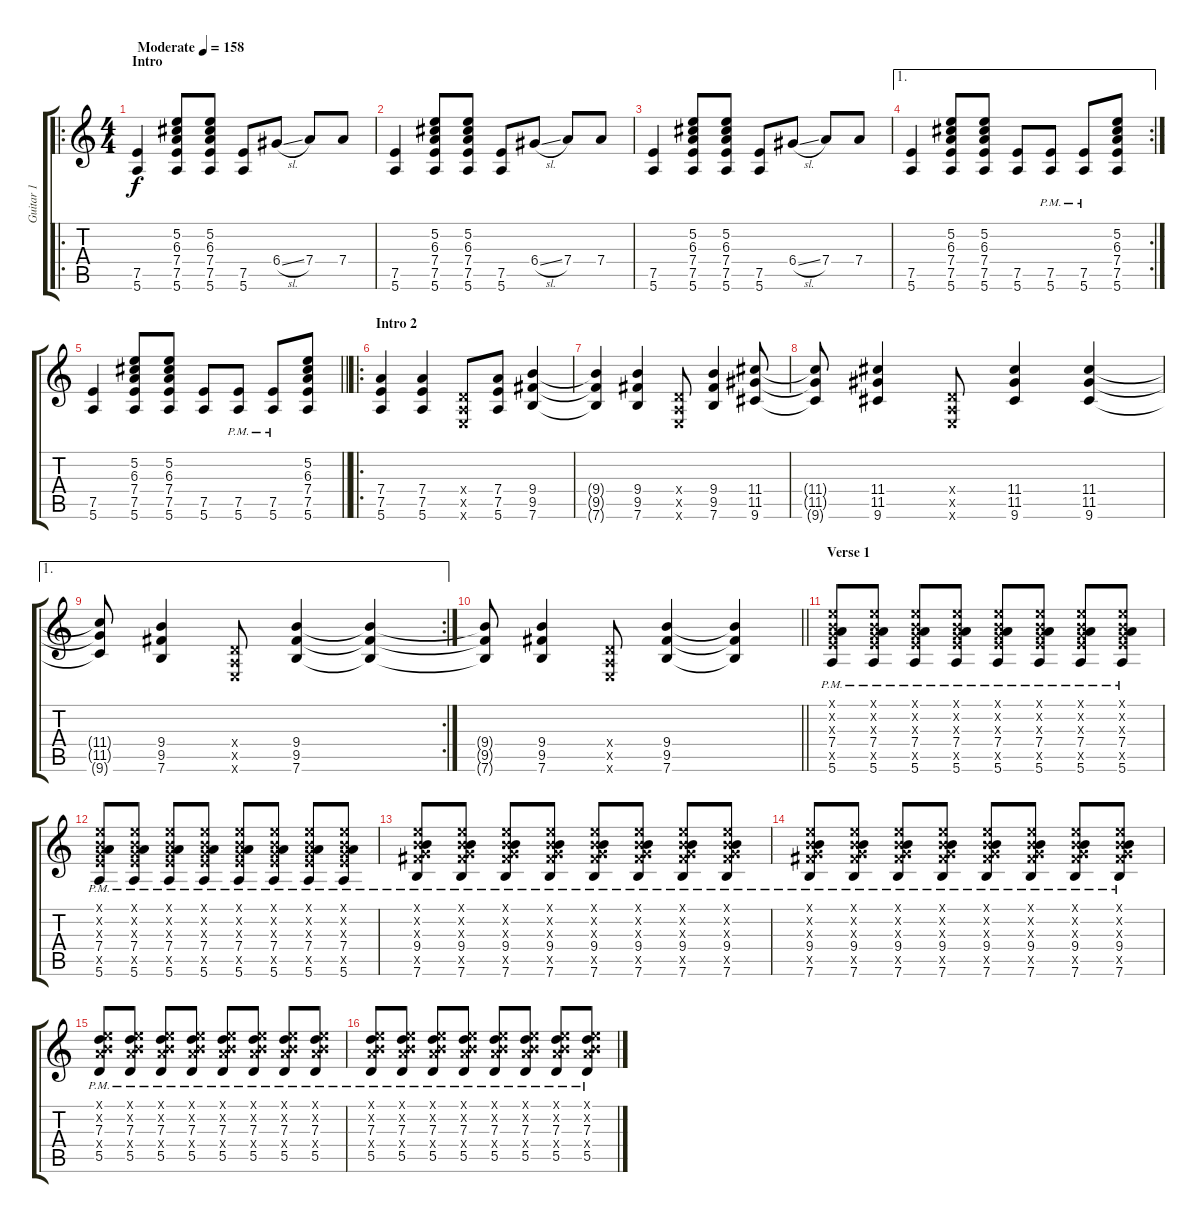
\track ("Guitar 1" "Guitar 1") {instrument distortionguitar}
\staff {score tabs}
\tuning (E4 B3 G3 D3 A2 E2) {hide}
\ro
\ts (4 4)
\section ("" "Intro")
\tempo (158 "Moderate")
\clef g2
\ks c
(7.5 5.6).4{dy f instrument distortionguitar} (5.2 6.3 7.4 7.5 5.6).8 (5.2 6.3 7.4 7.5 5.6).8 (7.5 5.6).8 6.4{sl}.8 7.4.8 7.4.8 |
(7.5 5.6).4 (5.2 6.3 7.4 7.5 5.6).8 (5.2 6.3 7.4 7.5 5.6).8 (7.5 5.6).8 6.4{sl}.8 7.4.8 7.4.8 |
(7.5 5.6).4 (5.2 6.3 7.4 7.5 5.6).8 (5.2 6.3 7.4 7.5 5.6).8 (7.5 5.6).8 6.4{sl}.8 7.4.8 7.4.8 |
\ae 1
\rc 2
(7.5 5.6).4 (5.2 6.3 7.4 7.5 5.6).8 (5.2 6.3 7.4 7.5 5.6).8 (7.5 5.6).8 (7.5{pm} 5.6{pm}).8 (7.5{pm} 5.6{pm}).8 (5.2 6.3 7.4 7.5 5.6).8 |
\barLineRight lightlight
(7.5 5.6).4 (5.2 6.3 7.4 7.5 5.6).8 (5.2 6.3 7.4 7.5 5.6).8 (7.5 5.6).8 (7.5{pm} 5.6{pm}).8 (7.5{pm} 5.6{pm}).8 (5.2 6.3 7.4 7.5 5.6).8 |
\ro
\section ("" "Intro 2")
(7.4 7.5 5.6).4 (7.4 7.5 5.6).4 (0.4{x} 0.5{x} 0.6{x}).8 (7.4 7.5 5.6).8 (9.4 9.5 7.6).4 |
(9.4{t} 9.5{t} 7.6{t}).4 (9.4 9.5 7.6).4 (0.4{x} 0.5{x} 0.6{x}).8 (9.4 9.5 7.6).4 (11.4 11.5 9.6).8 |
(11.4{t} 11.5{t} 9.6{t}).8 (11.4 11.5 9.6).4 (0.4{x} 0.5{x} 0.6{x}).8 (11.4 11.5 9.6).4 (11.4 11.5 9.6).4 |
\ae 1
\rc 2
(11.4{t} 11.5{t} 9.6{t}).8 (9.4 9.5 7.6).4 (0.4{x} 0.5{x} 0.6{x}).8 (9.4 9.5 7.6).4 (9.4{t} 9.5{t} 7.6{t}).4 |
\barLineRight lightlight
(9.4{t} 9.5{t} 7.6{t}).8 (9.4 9.5 7.6).4 (0.4{x} 0.5{x} 0.6{x}).8 (9.4 9.5 7.6).4 (9.4{t} 9.5{t} 7.6{t}).4 |
\section ("" "Verse 1")
(0.1{x} 0.2{x} 0.3{x} 7.4{pm} 7.5{pm x} 5.6{pm}).8 (0.1{x} 0.2{x} 0.3{x} 7.4{pm} 7.5{pm x} 5.6{pm}).8 (0.1{x} 0.2{x} 0.3{x} 7.4{pm} 7.5{pm x} 5.6{pm}).8 (0.1{x} 0.2{x} 0.3{x} 7.4{pm} 7.5{pm x} 5.6{pm}).8 (0.1{x} 0.2{x} 0.3{x} 7.4{pm} 7.5{pm x} 5.6{pm}).8 (0.1{x} 0.2{x} 0.3{x} 7.4{pm} 7.5{pm x} 5.6{pm}).8 (0.1{x} 0.2{x} 0.3{x} 7.4{pm} 7.5{pm x} 5.6{pm}).8 (0.1{x} 0.2{x} 0.3{x} 7.4{pm} 7.5{pm x} 5.6{pm}).8 |
(0.1{x} 0.2{x} 0.3{x} 7.4{pm} 7.5{pm x} 5.6{pm}).8 (0.1{x} 0.2{x} 0.3{x} 7.4{pm} 7.5{pm x} 5.6{pm}).8 (0.1{x} 0.2{x} 0.3{x} 7.4{pm} 7.5{pm x} 5.6{pm}).8 (0.1{x} 0.2{x} 0.3{x} 7.4{pm} 7.5{pm x} 5.6{pm}).8 (0.1{x} 0.2{x} 0.3{x} 7.4{pm} 7.5{pm x} 5.6{pm}).8 (0.1{x} 0.2{x} 0.3{x} 7.4{pm} 7.5{pm x} 5.6{pm}).8 (0.1{x} 0.2{x} 0.3{x} 7.4{pm} 7.5{pm x} 5.6{pm}).8 (0.1{x} 0.2{x} 0.3{x} 7.4{pm} 7.5{pm x} 5.6{pm}).8 |
(0.1{x} 0.2{x} 0.3{x} 9.4{pm} 9.5{pm x} 7.6{pm}).8 (0.1{x} 0.2{x} 0.3{x} 9.4{pm} 9.5{pm x} 7.6{pm}).8 (0.1{x} 0.2{x} 0.3{x} 9.4{pm} 9.5{pm x} 7.6{pm}).8 (0.1{x} 0.2{x} 0.3{x} 9.4{pm} 9.5{pm x} 7.6{pm}).8 (0.1{x} 0.2{x} 0.3{x} 9.4{pm} 9.5{pm x} 7.6{pm}).8 (0.1{x} 0.2{x} 0.3{x} 9.4{pm} 9.5{pm x} 7.6{pm}).8 (0.1{x} 0.2{x} 0.3{x} 9.4{pm} 9.5{pm x} 7.6{pm}).8 (0.1{x} 0.2{x} 0.3{x} 9.4{pm} 9.5{pm x} 7.6{pm}).8 |
(0.1{x} 0.2{x} 0.3{x} 9.4{pm} 9.5{pm x} 7.6{pm}).8 (0.1{x} 0.2{x} 0.3{x} 9.4{pm} 9.5{pm x} 7.6{pm}).8 (0.1{x} 0.2{x} 0.3{x} 9.4{pm} 9.5{pm x} 7.6{pm}).8 (0.1{x} 0.2{x} 0.3{x} 9.4{pm} 9.5{pm x} 7.6{pm}).8 (0.1{x} 0.2{x} 0.3{x} 9.4{pm} 9.5{pm x} 7.6{pm}).8 (0.1{x} 0.2{x} 0.3{x} 9.4{pm} 9.5{pm x} 7.6{pm}).8 (0.1{x} 0.2{x} 0.3{x} 9.4{pm} 9.5{pm x} 7.6{pm}).8 (0.1{x} 0.2{x} 0.3{x} 9.4{pm} 9.5{pm x} 7.6{pm}).8 |
(0.1{x} 0.2{x} 7.3{pm} 7.4{pm x} 5.5{pm}).8 (0.1{x} 0.2{x} 7.3{pm} 7.4{pm x} 5.5{pm}).8 (0.1{x} 0.2{x} 7.3{pm} 7.4{pm x} 5.5{pm}).8 (0.1{x} 0.2{x} 7.3{pm} 7.4{pm x} 5.5{pm}).8 (0.1{x} 0.2{x} 7.3{pm} 7.4{pm x} 5.5{pm}).8 (0.1{x} 0.2{x} 7.3{pm} 7.4{pm x} 5.5{pm}).8 (0.1{x} 0.2{x} 7.3{pm} 7.4{pm x} 5.5{pm}).8 (0.1{x} 0.2{x} 7.3{pm} 7.4{pm x} 5.5{pm}).8 |
(0.1{x} 0.2{x} 7.3{pm} 7.4{pm x} 5.5{pm}).8 (0.1{x} 0.2{x} 7.3{pm} 7.4{pm x} 5.5{pm}).8 (0.1{x} 0.2{x} 7.3{pm} 7.4{pm x} 5.5{pm}).8 (0.1{x} 0.2{x} 7.3{pm} 7.4{pm x} 5.5{pm}).8 (0.1{x} 0.2{x} 7.3{pm} 7.4{pm x} 5.5{pm}).8 (0.1{x} 0.2{x} 7.3{pm} 7.4{pm x} 5.5{pm}).8 (0.1{x} 0.2{x} 7.3{pm} 7.4{pm x} 5.5{pm}).8 (0.1{x} 0.2{x} 7.3{pm} 7.4{pm x} 5.5{pm}).8
